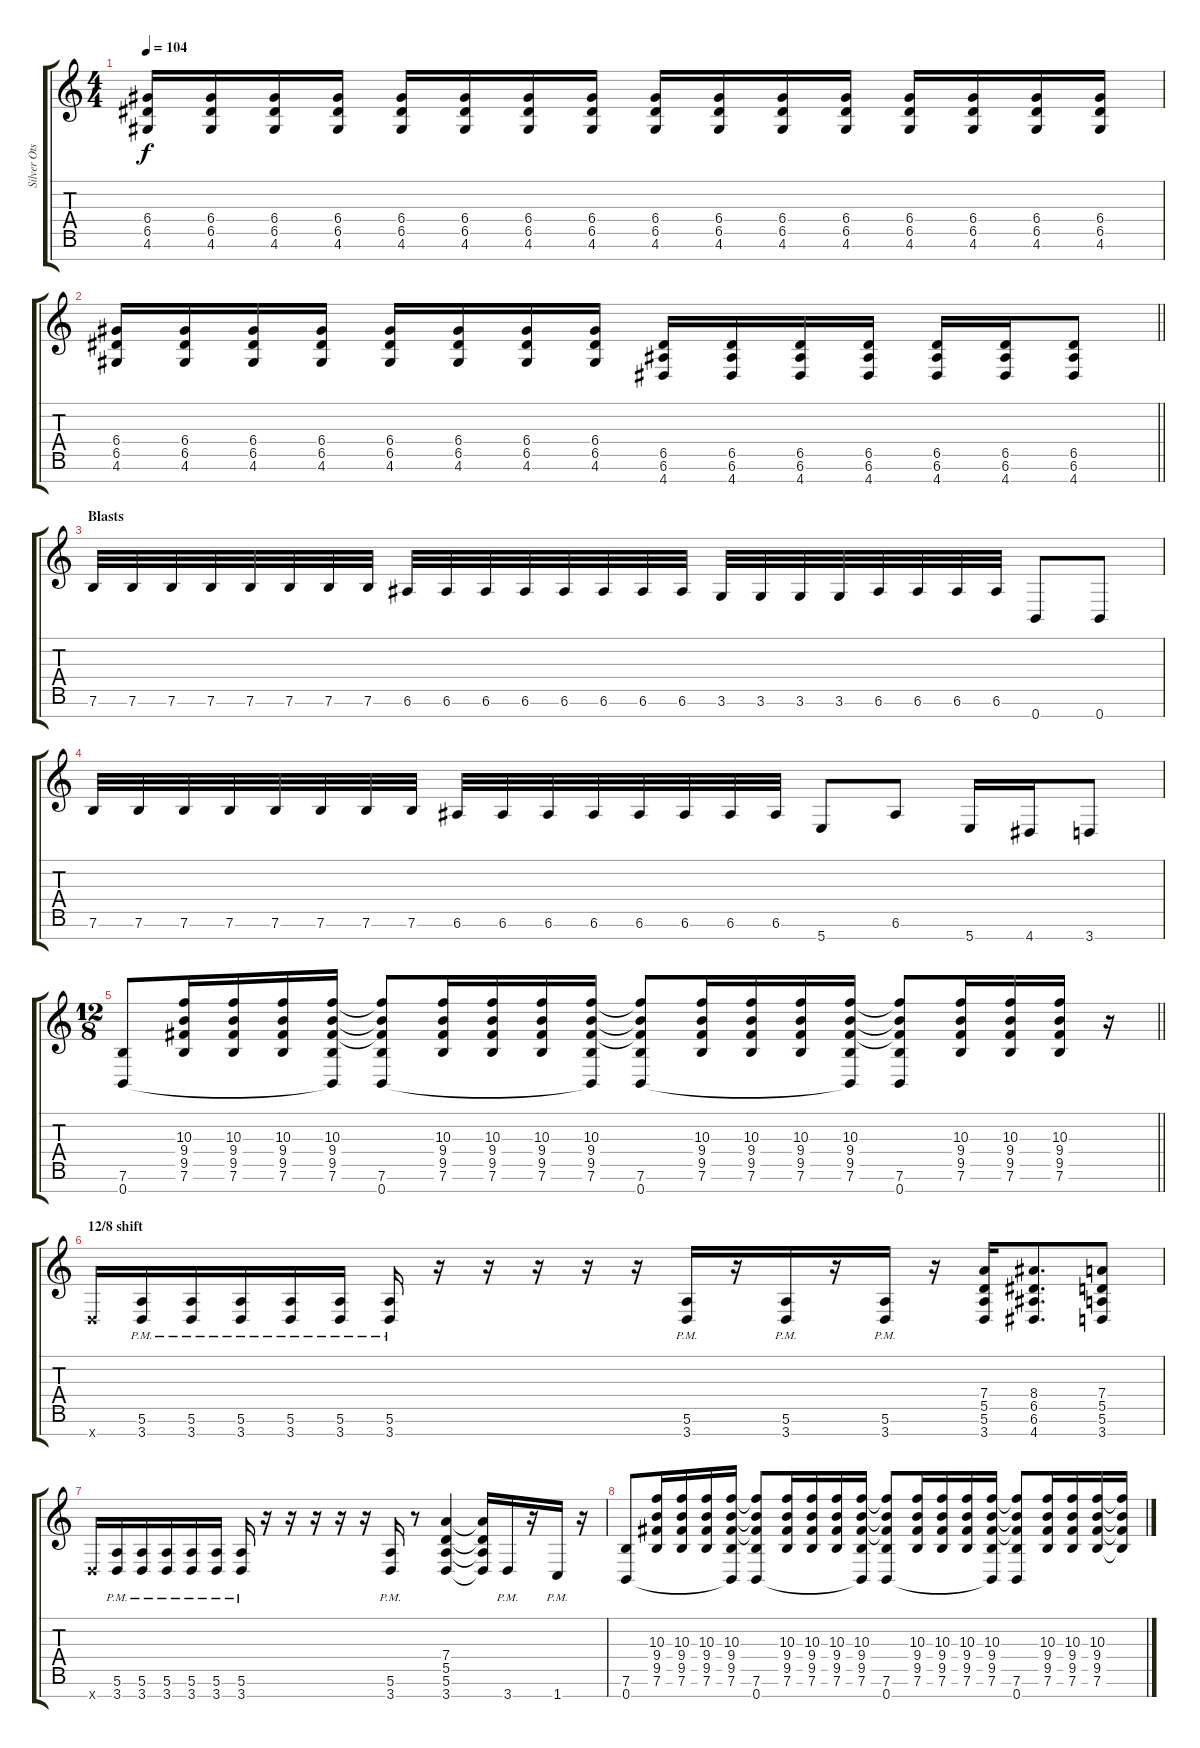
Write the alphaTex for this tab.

\track ("Silver Ots" "Silver Ots") {instrument distortionguitar}
\staff {score tabs}
\tuning (E4 B3 G3 D3 A2 E2 B1) {hide}
\ts (4 4)
\tempo 104
\clef g2
\ks c
(6.4 6.5 4.6).16{dy f} (6.4 6.5 4.6).16 (6.4 6.5 4.6).16 (6.4 6.5 4.6).16 (6.4 6.5 4.6).16 (6.4 6.5 4.6).16 (6.4 6.5 4.6).16 (6.4 6.5 4.6).16 (6.4 6.5 4.6).16 (6.4 6.5 4.6).16 (6.4 6.5 4.6).16 (6.4 6.5 4.6).16 (6.4 6.5 4.6).16 (6.4 6.5 4.6).16 (6.4 6.5 4.6).16 (6.4 6.5 4.6).16 |
\barLineRight lightlight
(6.4 6.5 4.6).16 (6.4 6.5 4.6).16 (6.4 6.5 4.6).16 (6.4 6.5 4.6).16 (6.4 6.5 4.6).16 (6.4 6.5 4.6).16 (6.4 6.5 4.6).16 (6.4 6.5 4.6).16 (6.5 6.6 4.7).16 (6.5 6.6 4.7).16 (6.5 6.6 4.7).16 (6.5 6.6 4.7).16 (6.5 6.6 4.7).16 (6.5 6.6 4.7).16 (6.5 6.6 4.7).8 |
\section ("" "Blasts")
7.6.32 7.6.32 7.6.32 7.6.32 7.6.32 7.6.32 7.6.32 7.6.32 6.6.32 6.6.32 6.6.32 6.6.32 6.6.32 6.6.32 6.6.32 6.6.32 3.6.32 3.6.32 3.6.32 3.6.32 6.6.32 6.6.32 6.6.32 6.6.32 0.7.8 0.7.8 |
7.6.32 7.6.32 7.6.32 7.6.32 7.6.32 7.6.32 7.6.32 7.6.32 6.6.32 6.6.32 6.6.32 6.6.32 6.6.32 6.6.32 6.6.32 6.6.32 5.7.8 6.6.8 5.7.16 4.7.16 3.7.8 |
\ts (12 8)
\barLineRight lightlight
(7.6 0.7).8{volume 7} (10.3 9.4 9.5 7.6).16 (10.3 9.4 9.5 7.6).16 (10.3 9.4 9.5 7.6).16 (10.3 9.4 9.5 7.6 0.7{t}).16 (10.3{t} 9.4{t} 9.5{t} 7.6 0.7).8 (10.3 9.4 9.5 7.6).16 (10.3 9.4 9.5 7.6).16 (10.3 9.4 9.5 7.6).16 (10.3 9.4 9.5 7.6 0.7{t}).16 (10.3{t} 9.4{t} 9.5{t} 7.6 0.7).8 (10.3 9.4 9.5 7.6).16 (10.3 9.4 9.5 7.6).16 (10.3 9.4 9.5 7.6).16 (10.3 9.4 9.5 7.6 0.7{t}).16 (10.3{t} 9.4{t} 9.5{t} 7.6 0.7).8 (10.3 9.4 9.5 7.6).16 (10.3 9.4 9.5 7.6).16 (10.3 9.4 9.5 7.6).16 r.16 |
\section ("" "12/8 shift")
3.7{x}.16{volume 15} (5.6{pm} 3.7{pm}).16 (5.6{pm} 3.7{pm}).16 (5.6{pm} 3.7{pm}).16 (5.6{pm} 3.7{pm}).16 (5.6{pm} 3.7{pm}).16 (5.6{pm} 3.7{pm}).16 r.16 r.16 r.16 r.16 r.16 (5.6{pm} 3.7{pm}).16 r.16 (5.6{pm} 3.7{pm}).16 r.16 (5.6{pm} 3.7{pm}).16 r.16 (7.4 5.5 5.6 3.7).16 (8.4 6.5 6.6 4.7).8{d} (7.4 5.5 5.6 3.7).8 |
3.7{x}.16 (5.6{pm} 3.7{pm}).16 (5.6{pm} 3.7{pm}).16 (5.6{pm} 3.7{pm}).16 (5.6{pm} 3.7{pm}).16 (5.6{pm} 3.7{pm}).16 (5.6{pm} 3.7{pm}).16 r.16 r.16 r.16 r.16 r.16 (5.6{pm} 3.7{pm}).16 r.8 (7.4 5.5 5.6 3.7).4 (7.4{t} 5.5{t} 5.6{t} 3.7{t}).16 3.7{pm}.16 r.16 1.7{pm}.16 r.16 |
(7.6 0.7).8{volume 7} (10.3 9.4 9.5 7.6).16 (10.3 9.4 9.5 7.6).16 (10.3 9.4 9.5 7.6).16 (10.3 9.4 9.5 7.6 0.7{t}).16 (10.3{t} 9.4{t} 9.5{t} 7.6 0.7).8 (10.3 9.4 9.5 7.6).16 (10.3 9.4 9.5 7.6).16 (10.3 9.4 9.5 7.6).16 (10.3 9.4 9.5 7.6 0.7{t}).16 (10.3{t} 9.4{t} 9.5{t} 7.6 0.7).8 (10.3 9.4 9.5 7.6).16 (10.3 9.4 9.5 7.6).16 (10.3 9.4 9.5 7.6).16 (10.3 9.4 9.5 7.6 0.7{t}).16 (10.3{t} 9.4{t} 9.5{t} 7.6 0.7).8 (10.3 9.4 9.5 7.6).16 (10.3 9.4 9.5 7.6).16 (10.3 9.4 9.5 7.6).16 (10.3{t} 9.4{t} 9.5{t} 7.6{t}).16
